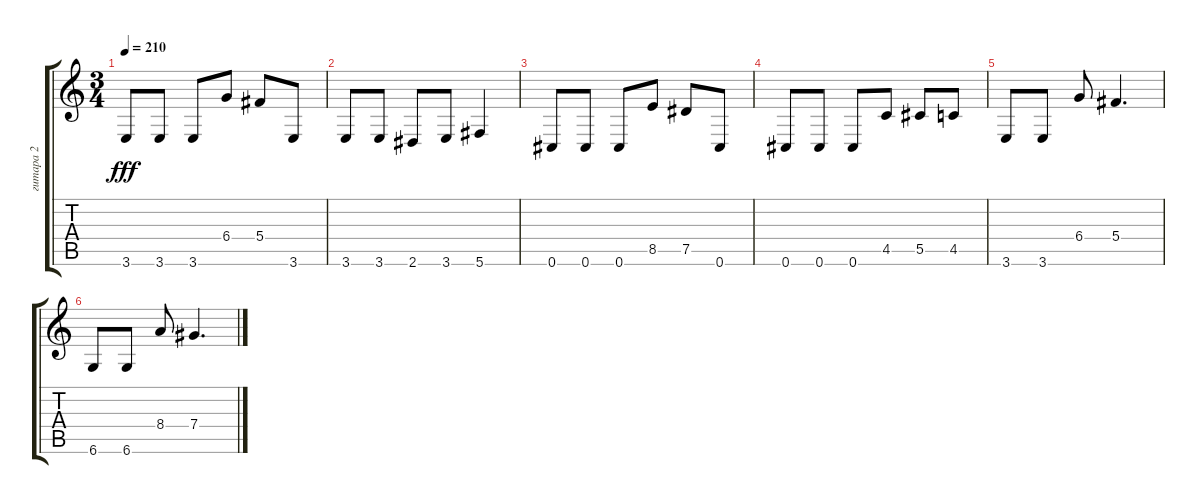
\track ("гитара 2" "гитара 2") {instrument distortionguitar}
\staff {score tabs}
\tuning (Eb4 Bb3 Gb3 Db3 Ab2 Db2) {hide}
\ts (3 4)
\tempo 210
\clef g2
\ks c
3.6.8{dy fff} 3.6.8 3.6.8 6.4.8 5.4.8 3.6.8 |
3.6.8 3.6.8 2.6.8 3.6.8 5.6.4 |
0.6.8 0.6.8 0.6.8 8.5.8 7.5.8 0.6.8 |
0.6.8 0.6.8 0.6.8 4.5.8 5.5.8 4.5.8 |
3.6.8 3.6.8 6.4.8 5.4.4{d} |
6.6.8 6.6.8 8.4.8 7.4.4{d}
